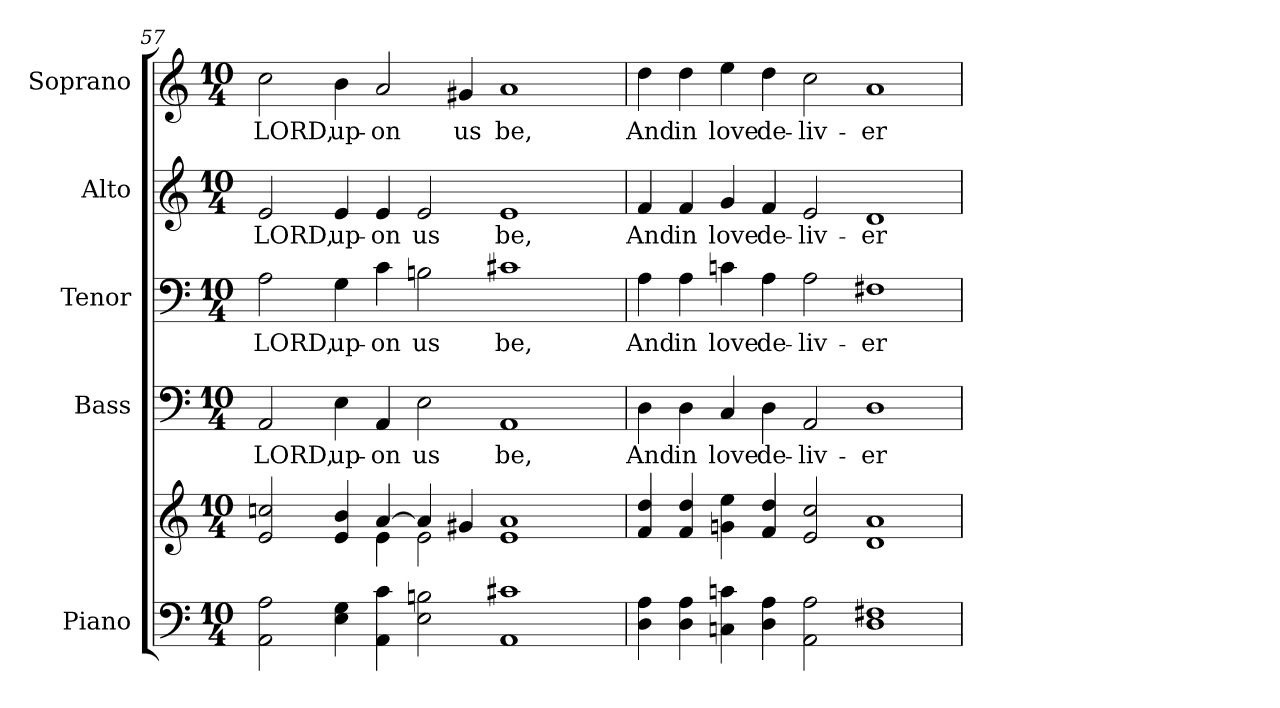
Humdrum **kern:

**kern	**kern	**kern	**text	**kern	**text	**kern	**text	**kern	**text
*part5	*part5	*part4	*part4	*part3	*part3	*part2	*part2	*part1	*part1
*staff6	*staff5	*staff4	*staff4	*staff3	*staff3	*staff2	*staff2	*staff1	*staff1
*I"Piano	*	*I"Bass	*	*I"Tenor	*	*I"Alto	*	*I"Soprano	*
*I'Pno.	*	*I'B.	*	*I'T.	*	*I'A.	*	*I'S.	*
!!LO:PB:g=z
*clefF4	*clefG2	*clefF4	*	*clefF4	*	*clefG2	*	*clefG2	*
*k[]	*k[]	*k[]	*	*k[]	*	*k[]	*	*k[]	*
*C:	*C:	*C:	*	*C:	*	*C:	*	*C:	*
*M10/4	*M10/4	*M10/4	*	*M10/4	*	*M10/4	*	*M10/4	*
=57	=57	=57	=57	=57	=57	=57	=57	=57	=57
*	*^	*	*	*	*	*	*	*	*
!	!	!	!	!LO:LY:b:color=#000000	!	!	!	!	!	!
!	!	!	!	!	!	!LO:LY:b:color=#000000	!	!	!	!
!	!	!	!	!	!	!	!	!LO:LY:b:color=#000000	!	!
!	!	!	!	!	!	!	!	!	!	!LO:LY:b:color=#000000
2AAi\ 2Ai	2ei/ 2ccni	2ryy	2AAi/	LORD,	2Ai\	LORD,	2ei/	LORD,	2cci\	LORD,
!	!	!	!	!LO:LY:b:color=#000000	!	!	!	!	!	!
!	!	!	!	!	!	!LO:LY:b:color=#000000	!	!	!	!
!	!	!	!	!	!	!	!	!LO:LY:b:color=#000000	!	!
!	!	!	!	!	!	!	!	!	!	!LO:LY:b:color=#000000
4Ei\ 4Gi	4ei/ 4bi	4ryy	4Ei\	up-	4Gi\	up-	4ei/	up-	4bi\	up-
!	!	!	!	!LO:LY:b:color=#000000	!	!	!	!	!	!
!	!	!	!	!	!	!LO:LY:b:color=#000000	!	!	!	!
!	!	!	!	!	!	!	!	!LO:LY:b:color=#000000	!	!
!	!	!	!	!	!	!	!	!	!	!LO:LY:b:color=#000000
4AAi\ 4ci	[>4ai/	4ei\	4AAi/	-on	4ci\	-on	4ei/	-on	2ai/	-on
!	!	!	!	!LO:LY:b:color=#000000	!	!	!	!	!	!
!	!	!	!	!	!	!LO:LY:b:color=#000000	!	!	!	!
!	!	!	!	!	!	!	!	!LO:LY:b:color=#000000	!	!
2Ei\ 2Bni	4ai/]	2ei\	2Ei\	us	2Bni\	us	2ei/	us	.	.
!	!	!	!	!	!	!	!	!	!	!LO:LY:b:color=#000000
.	4g#Xi/	.	.	.	.	.	.	.	4g#Xi/	us
!	!	!	!	!LO:LY:b:color=#000000	!	!	!	!	!	!
!	!	!	!	!	!	!LO:LY:b:color=#000000	!	!	!	!
!	!	!	!	!	!	!	!	!LO:LY:b:color=#000000	!	!
!	!	!	!	!	!	!	!	!	!	!LO:LY:b:color=#000000
1AAi 1c#Xi	1ei 1ai	2ryy	1AAi	be,	1c#Xi	be,	1ei	be,	1ai	be,
.	.	2ryy	.	.	.	.	.	.	.	.
*	*v	*v	*	*	*	*	*	*	*	*
!!LO:PB:g=z
=58	=58	=58	=58	=58	=58	=58	=58	=58	=58
*	*^	*	*	*	*	*	*	*	*
!	!	!	!	!LO:LY:b:color=#000000	!	!	!	!	!	!
*	*v	*v	*	*	*	*	*	*	*	*
*	*^	*	*	*	*	*	*	*	*
!	!	!	!	!	!	!LO:LY:b:color=#000000	!	!	!	!
*	*v	*v	*	*	*	*	*	*	*	*
*	*^	*	*	*	*	*	*	*	*
!	!	!	!	!	!	!	!	!LO:LY:b:color=#000000	!	!
*	*v	*v	*	*	*	*	*	*	*	*
*	*^	*	*	*	*	*	*	*	*
!	!	!	!	!	!	!	!	!	!	!LO:LY:b:color=#000000
*	*v	*v	*	*	*	*	*	*	*	*
4Di\ 4Ai	4fi/ 4ddi	4Di\	And	4Ai\	And	4fi/	And	4ddi\	And
!	!	!	!LO:LY:b:color=#000000	!	!	!	!	!	!
!	!	!	!	!	!LO:LY:b:color=#000000	!	!	!	!
!	!	!	!	!	!	!	!LO:LY:b:color=#000000	!	!
!	!	!	!	!	!	!	!	!	!LO:LY:b:color=#000000
4Di\ 4Ai	4fi/ 4ddi	4Di\	in	4Ai\	in	4fi/	in	4ddi\	in
!	!	!	!LO:LY:b:color=#000000	!	!	!	!	!	!
!	!	!	!	!	!LO:LY:b:color=#000000	!	!	!	!
!	!	!	!	!	!	!	!LO:LY:b:color=#000000	!	!
!	!	!	!	!	!	!	!	!	!LO:LY:b:color=#000000
4Cni\ 4cni	4gni\ 4eei	4Ci/	love	4cni\	love	4gi/	love	4eei\	love
!	!	!	!LO:LY:b:color=#000000	!	!	!	!	!	!
!	!	!	!	!	!LO:LY:b:color=#000000	!	!	!	!
!	!	!	!	!	!	!	!LO:LY:b:color=#000000	!	!
!	!	!	!	!	!	!	!	!	!LO:LY:b:color=#000000
4Di\ 4Ai	4fi/ 4ddi	4Di\	de-	4Ai\	de-	4fi/	de-	4ddi\	de-
!	!	!	!LO:LY:b:color=#000000	!	!	!	!	!	!
!	!	!	!	!	!LO:LY:b:color=#000000	!	!	!	!
!	!	!	!	!	!	!	!LO:LY:b:color=#000000	!	!
!	!	!	!	!	!	!	!	!	!LO:LY:b:color=#000000
2AAi\ 2Ai	2ei/ 2cci	2AAi/	-liv-	2Ai\	-liv-	2ei/	-liv-	2cci\	-liv-
!	!	!	!LO:LY:b:color=#000000	!	!	!	!	!	!
!	!	!	!	!	!LO:LY:b:color=#000000	!	!	!	!
!	!	!	!	!	!	!	!LO:LY:b:color=#000000	!	!
!	!	!	!	!	!	!	!	!	!LO:LY:b:color=#000000
1Di 1F#Xi	1di 1ai	1Di	-er	1F#Xi	-er	1di	-er	1ai	-er
=	=	=	=	=	=	=	=	=	=
*-	*-	*-	*-	*-	*-	*-	*-	*-	*-
